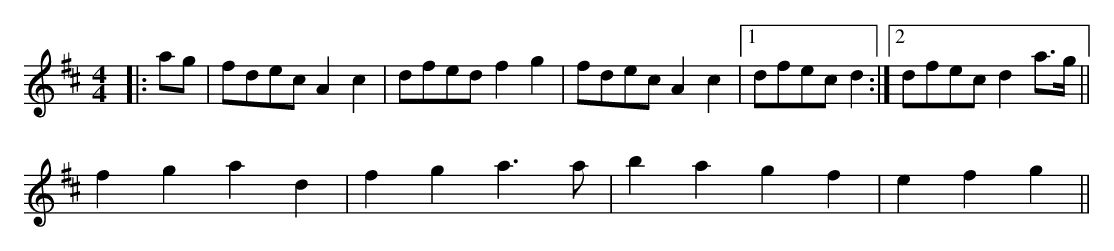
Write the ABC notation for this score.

X:1
M:4/4
K:D
|:ag|fdec A2c2|dfed f2g2|fdec A2c2|1 dfec d2:|2 dfec d2 a>g||
f2g2a2d2|f2g2 a3a|b2a2g2f2|e2f2g2||
